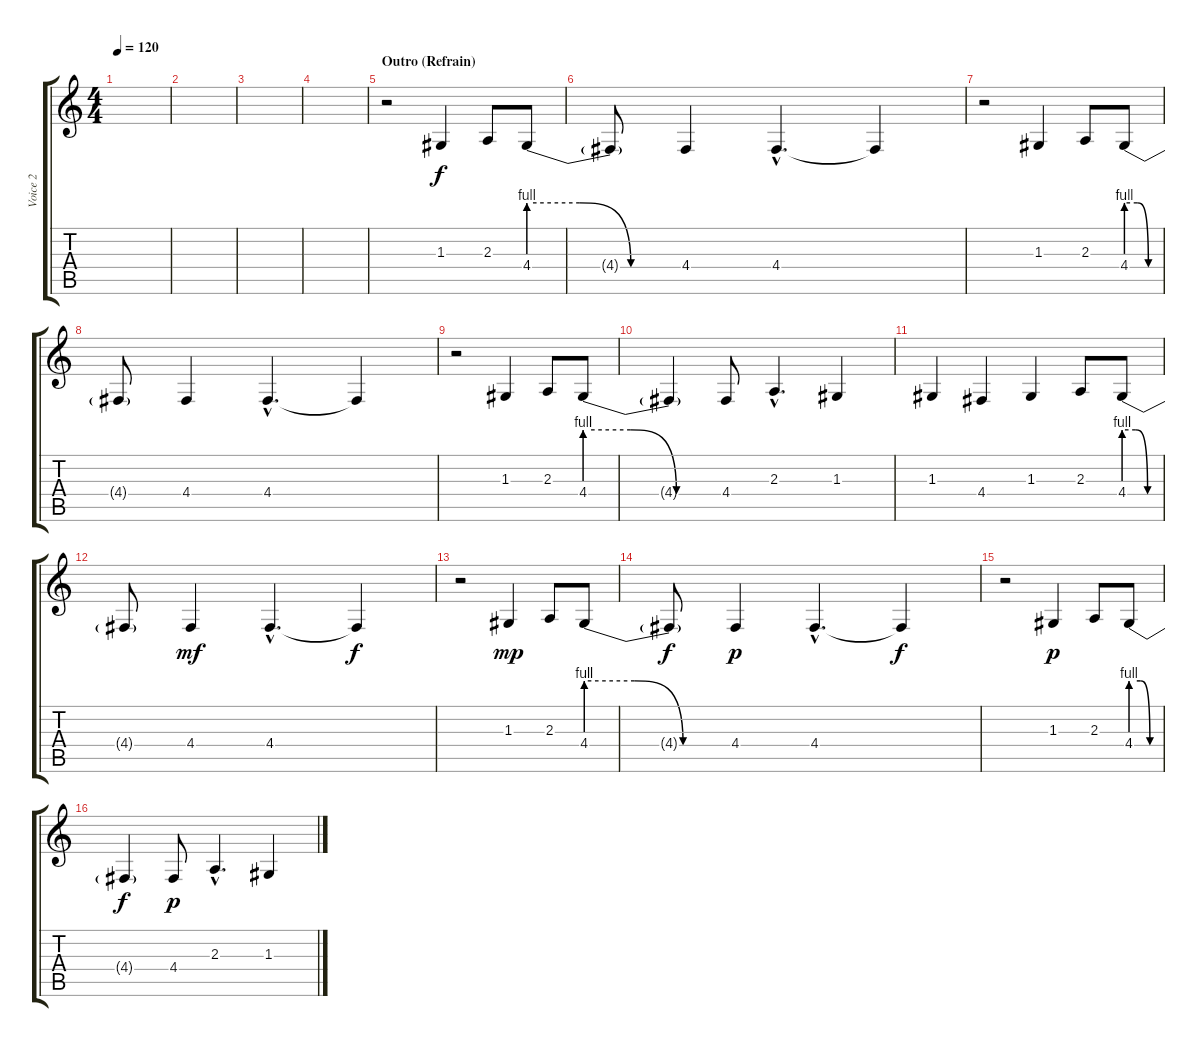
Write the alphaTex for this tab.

\track ("Voice 2          I" "Voice 2   ") {instrument englishhorn}
\staff {score tabs}
\tuning (E4 B3 G3 D3 A2 E2) {hide}
\ts (4 4)
\tempo 120
\clef g2
\ks c
|
|
|
|
\section ("" "Outro (Refrain)")
r.2 1.3.4{dy f} 2.3.8 4.4{be (custom 0 4 20 4 40 0 60 0)}.8 |
4.4{t}.8 4.4.4 4.4{hac}.4{d} 4.4{t}.4 |
r.2 1.3.4 2.3.8 4.4{be (custom 0 4 20 4 40 0 60 0)}.8 |
4.4{t}.8 4.4.4 4.4{hac}.4{d} 4.4{t}.4 |
r.2 1.3.4 2.3.8 4.4{be (custom 0 4 20 4 40 0 60 0)}.8 |
4.4{t}.4 4.4.8 2.3{hac}.4{d} 1.3.4 |
1.3.4 4.4.4 1.3.4 2.3.8 4.4{be (custom 0 4 20 4 40 0 60 0)}.8 |
4.4{t}.8 4.4.4{dy mf} 4.4{hac}.4{d} 4.4{t}.4{dy f} |
r.2 1.3.4{dy mp} 2.3.8 4.4{be (custom 0 4 20 4 40 0 60 0)}.8 |
4.4{t}.8{dy f} 4.4.4{dy p} 4.4{hac}.4{d} 4.4{t}.4{dy f} |
r.2 1.3.4{dy p} 2.3.8 4.4{be (custom 0 4 20 4 40 0 60 0)}.8 |
4.4{t}.4{dy f} 4.4.8{dy p} 2.3{hac}.4{d} 1.3.4
